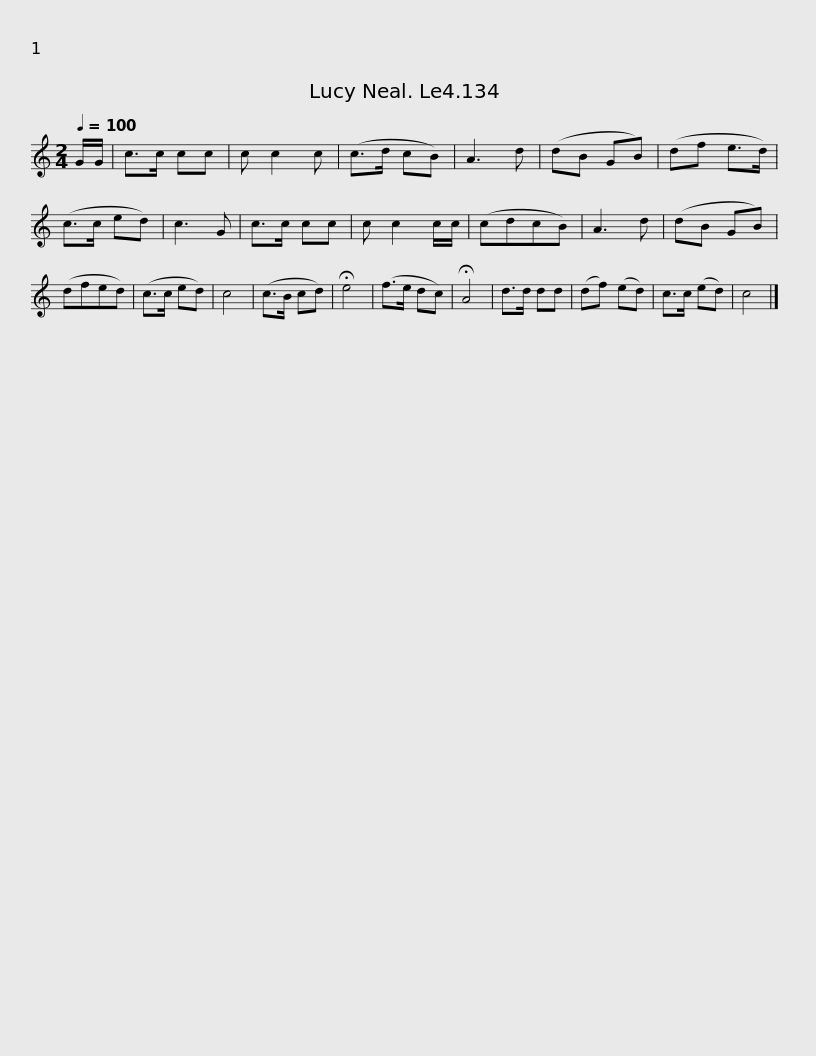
X:1
L:1/8
Q:1/4=100
M:2/4
I:linebreak $
K:C
V:1 treble
V:1
 G/G/ | c>c cc | c c2 c | (c>d cB) | A3 d | %5
 (dB GB) | (df e>d) | (c>c ed) | c3 G | c>c cc | %10
 c c2 c/c/ |$ (cdcB) | A3 d | (dB GB) | (dfed) | %15
 (c>c ed) | c4 | (c>B cd) | !fermata!e4 | (f>e dc) | %20
 !fermata!A4 | d>d dd | (df) (ed) |$ c>c (ed) | c4 |] %25
